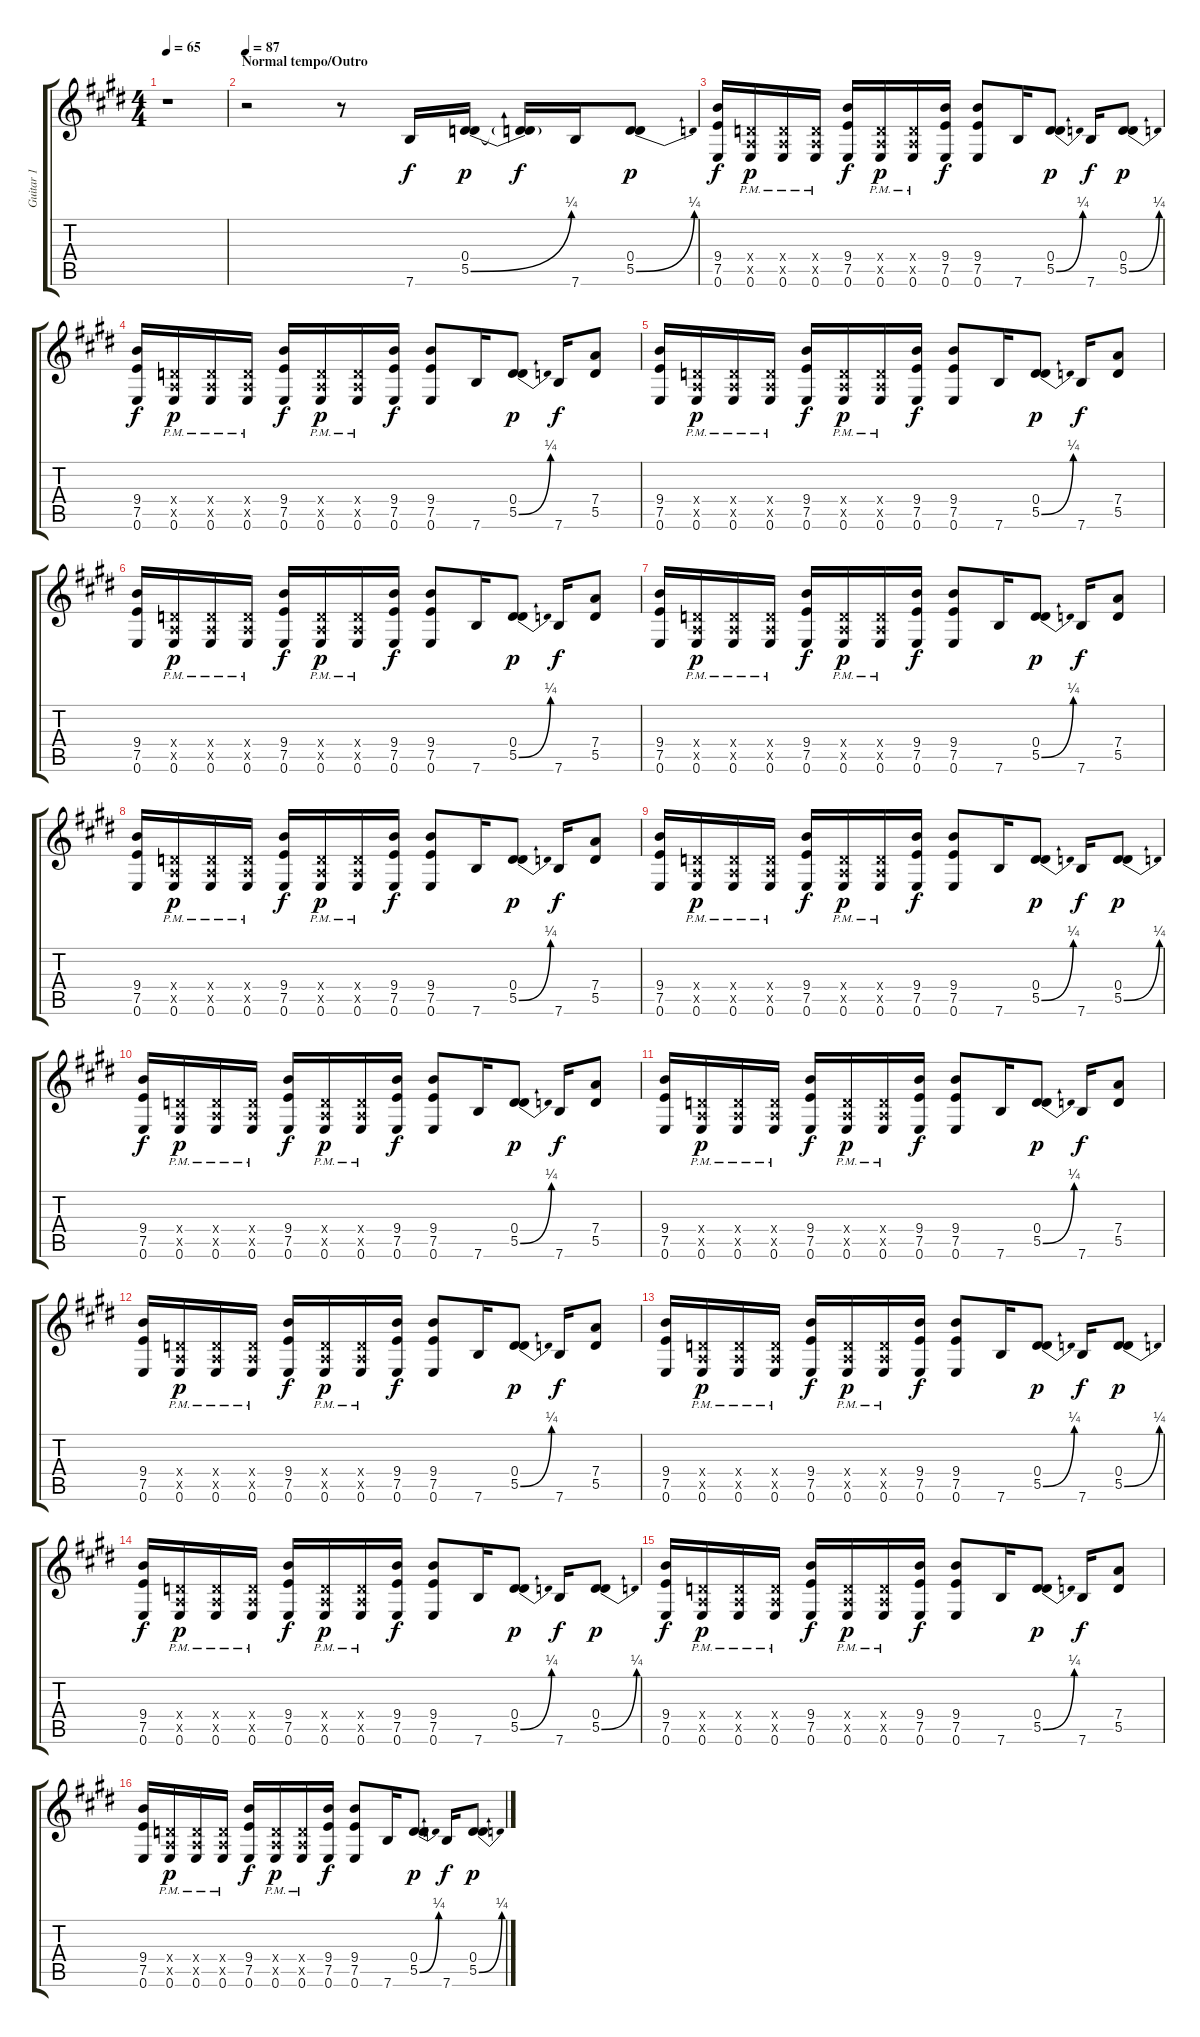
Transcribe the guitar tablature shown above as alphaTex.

\track ("Guitar 1" "Guitar 1") {instrument distortionguitar}
\staff {score tabs}
\tuning (E4 B3 G3 D3 A2 E2) {hide}
\ts (4 4)
\tempo 65
\clef g2
\ks e
r.1{dy f} |
\section ("" "Normal tempo/Outro")
\tempo 87
r.2 r.8 7.6.16 (0.4 5.5{be (bend 0 0 60 1)}).16{dy p} (0.4{t} 5.5{t}).16{dy f} 7.6.16 (0.4 5.5{be (bend 0 0 60 1)}).8{dy p} |
(9.4 7.5 0.6).16{dy f} (0.4{x} 0.5{x} 0.6{pm}).16{dy p} (0.4{x} 0.5{x} 0.6{pm}).16 (0.4{x} 0.5{x} 0.6{pm}).16 (9.4 7.5 0.6).16{dy f} (0.4{x} 0.5{x} 0.6{pm}).16{dy p} (0.4{x} 0.5{x} 0.6{pm}).16 (9.4 7.5 0.6).16{dy f} (9.4 7.5 0.6).8 7.6.16 (0.4 5.5{be (bend 0 0 60 1)}).8{dy p} 7.6.16{dy f} (0.4 5.5{be (bend 0 0 60 1)}).8{dy p} |
(9.4 7.5 0.6).16{dy f} (0.4{x} 0.5{x} 0.6{pm}).16{dy p} (0.4{x} 0.5{x} 0.6{pm}).16 (0.4{x} 0.5{x} 0.6{pm}).16 (9.4 7.5 0.6).16{dy f} (0.4{x} 0.5{x} 0.6{pm}).16{dy p} (0.4{x} 0.5{x} 0.6{pm}).16 (9.4 7.5 0.6).16{dy f} (9.4 7.5 0.6).8 7.6.16 (0.4 5.5{be (bend 0 0 60 1)}).8{dy p} 7.6.16{dy f} (7.4 5.5).8 |
(9.4 7.5 0.6).16 (0.4{x} 0.5{x} 0.6{pm}).16{dy p} (0.4{x} 0.5{x} 0.6{pm}).16 (0.4{x} 0.5{x} 0.6{pm}).16 (9.4 7.5 0.6).16{dy f} (0.4{x} 0.5{x} 0.6{pm}).16{dy p} (0.4{x} 0.5{x} 0.6{pm}).16 (9.4 7.5 0.6).16{dy f} (9.4 7.5 0.6).8 7.6.16 (0.4 5.5{be (bend 0 0 60 1)}).8{dy p} 7.6.16{dy f} (7.4 5.5).8 |
(9.4 7.5 0.6).16 (0.4{x} 0.5{x} 0.6{pm}).16{dy p} (0.4{x} 0.5{x} 0.6{pm}).16 (0.4{x} 0.5{x} 0.6{pm}).16 (9.4 7.5 0.6).16{dy f} (0.4{x} 0.5{x} 0.6{pm}).16{dy p} (0.4{x} 0.5{x} 0.6{pm}).16 (9.4 7.5 0.6).16{dy f} (9.4 7.5 0.6).8 7.6.16 (0.4 5.5{be (bend 0 0 60 1)}).8{dy p} 7.6.16{dy f} (7.4 5.5).8 |
(9.4 7.5 0.6).16 (0.4{x} 0.5{x} 0.6{pm}).16{dy p} (0.4{x} 0.5{x} 0.6{pm}).16 (0.4{x} 0.5{x} 0.6{pm}).16 (9.4 7.5 0.6).16{dy f} (0.4{x} 0.5{x} 0.6{pm}).16{dy p} (0.4{x} 0.5{x} 0.6{pm}).16 (9.4 7.5 0.6).16{dy f} (9.4 7.5 0.6).8 7.6.16 (0.4 5.5{be (bend 0 0 60 1)}).8{dy p} 7.6.16{dy f} (7.4 5.5).8 |
(9.4 7.5 0.6).16 (0.4{x} 0.5{x} 0.6{pm}).16{dy p} (0.4{x} 0.5{x} 0.6{pm}).16 (0.4{x} 0.5{x} 0.6{pm}).16 (9.4 7.5 0.6).16{dy f} (0.4{x} 0.5{x} 0.6{pm}).16{dy p} (0.4{x} 0.5{x} 0.6{pm}).16 (9.4 7.5 0.6).16{dy f} (9.4 7.5 0.6).8 7.6.16 (0.4 5.5{be (bend 0 0 60 1)}).8{dy p} 7.6.16{dy f} (7.4 5.5).8 |
(9.4 7.5 0.6).16 (0.4{x} 0.5{x} 0.6{pm}).16{dy p} (0.4{x} 0.5{x} 0.6{pm}).16 (0.4{x} 0.5{x} 0.6{pm}).16 (9.4 7.5 0.6).16{dy f} (0.4{x} 0.5{x} 0.6{pm}).16{dy p} (0.4{x} 0.5{x} 0.6{pm}).16 (9.4 7.5 0.6).16{dy f} (9.4 7.5 0.6).8 7.6.16 (0.4 5.5{be (bend 0 0 60 1)}).8{dy p} 7.6.16{dy f} (0.4 5.5{be (bend 0 0 60 1)}).8{dy p} |
(9.4 7.5 0.6).16{dy f} (0.4{x} 0.5{x} 0.6{pm}).16{dy p} (0.4{x} 0.5{x} 0.6{pm}).16 (0.4{x} 0.5{x} 0.6{pm}).16 (9.4 7.5 0.6).16{dy f} (0.4{x} 0.5{x} 0.6{pm}).16{dy p} (0.4{x} 0.5{x} 0.6{pm}).16 (9.4 7.5 0.6).16{dy f} (9.4 7.5 0.6).8 7.6.16 (0.4 5.5{be (bend 0 0 60 1)}).8{dy p} 7.6.16{dy f} (7.4 5.5).8 |
(9.4 7.5 0.6).16 (0.4{x} 0.5{x} 0.6{pm}).16{dy p} (0.4{x} 0.5{x} 0.6{pm}).16 (0.4{x} 0.5{x} 0.6{pm}).16 (9.4 7.5 0.6).16{dy f} (0.4{x} 0.5{x} 0.6{pm}).16{dy p} (0.4{x} 0.5{x} 0.6{pm}).16 (9.4 7.5 0.6).16{dy f} (9.4 7.5 0.6).8 7.6.16 (0.4 5.5{be (bend 0 0 60 1)}).8{dy p} 7.6.16{dy f} (7.4 5.5).8 |
(9.4 7.5 0.6).16 (0.4{x} 0.5{x} 0.6{pm}).16{dy p} (0.4{x} 0.5{x} 0.6{pm}).16 (0.4{x} 0.5{x} 0.6{pm}).16 (9.4 7.5 0.6).16{dy f} (0.4{x} 0.5{x} 0.6{pm}).16{dy p} (0.4{x} 0.5{x} 0.6{pm}).16 (9.4 7.5 0.6).16{dy f} (9.4 7.5 0.6).8 7.6.16 (0.4 5.5{be (bend 0 0 60 1)}).8{dy p} 7.6.16{dy f} (7.4 5.5).8 |
(9.4 7.5 0.6).16 (0.4{x} 0.5{x} 0.6{pm}).16{dy p} (0.4{x} 0.5{x} 0.6{pm}).16 (0.4{x} 0.5{x} 0.6{pm}).16 (9.4 7.5 0.6).16{dy f} (0.4{x} 0.5{x} 0.6{pm}).16{dy p} (0.4{x} 0.5{x} 0.6{pm}).16 (9.4 7.5 0.6).16{dy f} (9.4 7.5 0.6).8 7.6.16 (0.4 5.5{be (bend 0 0 60 1)}).8{dy p} 7.6.16{dy f} (0.4 5.5{be (bend 0 0 60 1)}).8{dy p} |
(9.4 7.5 0.6).16{dy f} (0.4{x} 0.5{x} 0.6{pm}).16{dy p} (0.4{x} 0.5{x} 0.6{pm}).16 (0.4{x} 0.5{x} 0.6{pm}).16 (9.4 7.5 0.6).16{dy f} (0.4{x} 0.5{x} 0.6{pm}).16{dy p} (0.4{x} 0.5{x} 0.6{pm}).16 (9.4 7.5 0.6).16{dy f} (9.4 7.5 0.6).8 7.6.16 (0.4 5.5{be (bend 0 0 60 1)}).8{dy p} 7.6.16{dy f} (0.4 5.5{be (bend 0 0 60 1)}).8{dy p} |
(9.4 7.5 0.6).16{dy f} (0.4{x} 0.5{x} 0.6{pm}).16{dy p} (0.4{x} 0.5{x} 0.6{pm}).16 (0.4{x} 0.5{x} 0.6{pm}).16 (9.4 7.5 0.6).16{dy f} (0.4{x} 0.5{x} 0.6{pm}).16{dy p} (0.4{x} 0.5{x} 0.6{pm}).16 (9.4 7.5 0.6).16{dy f} (9.4 7.5 0.6).8 7.6.16 (0.4 5.5{be (bend 0 0 60 1)}).8{dy p} 7.6.16{dy f} (7.4 5.5).8 |
(9.4 7.5 0.6).16 (0.4{x} 0.5{x} 0.6{pm}).16{dy p} (0.4{x} 0.5{x} 0.6{pm}).16 (0.4{x} 0.5{x} 0.6{pm}).16 (9.4 7.5 0.6).16{dy f} (0.4{x} 0.5{x} 0.6{pm}).16{dy p} (0.4{x} 0.5{x} 0.6{pm}).16 (9.4 7.5 0.6).16{dy f} (9.4 7.5 0.6).8 7.6.16 (0.4 5.5{be (bend 0 0 60 1)}).8{dy p} 7.6.16{dy f} (0.4 5.5{be (bend 0 0 60 1)}).8{dy p}
